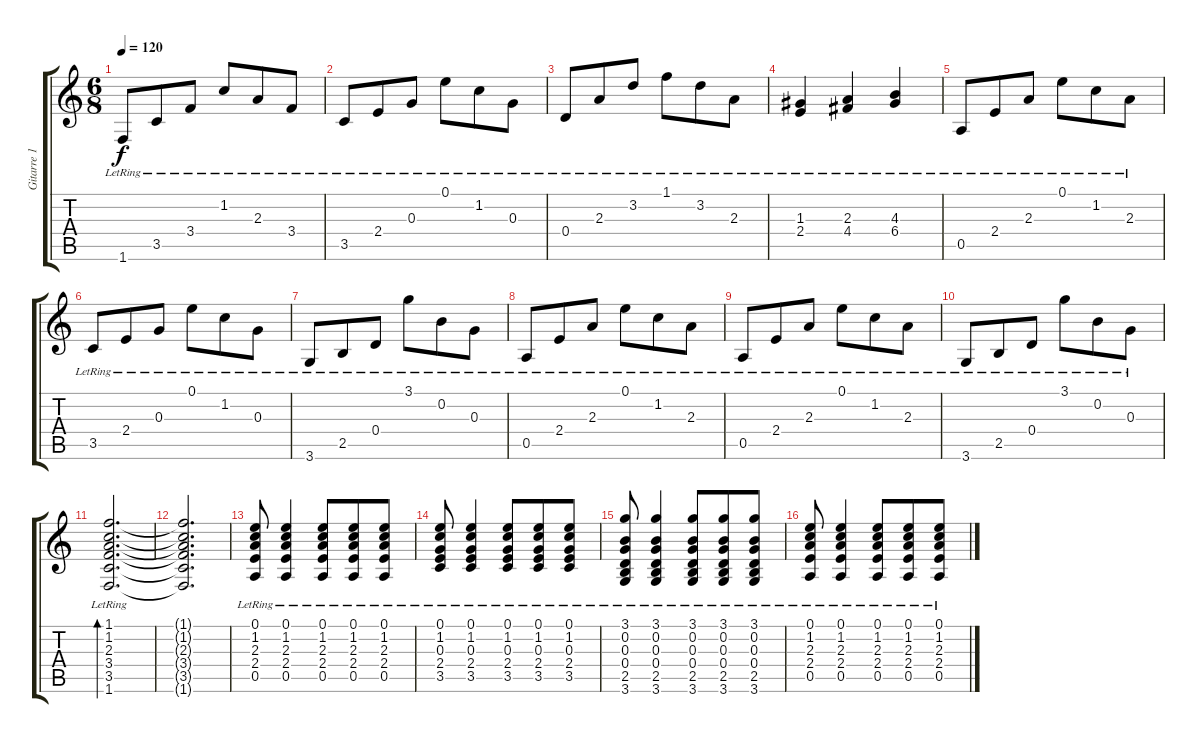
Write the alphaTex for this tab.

\track ("Gitarre 1" "Gitarre 1") {instrument acousticguitarsteel}
\staff {score tabs}
\tuning (E4 B3 G3 D3 A2 E2) {hide}
\ts (6 8)
\tempo 120
\clef g2
\ks c
1.6{lr}.8{dy f} 3.5{lr}.8 3.4{lr}.8 1.2{lr}.8 2.3{lr}.8 3.4{lr}.8 |
3.5{lr}.8 2.4{lr}.8 0.3{lr}.8 0.1{lr}.8 1.2{lr}.8 0.3{lr}.8 |
0.4{lr}.8 2.3{lr}.8 3.2{lr}.8 1.1{lr}.8 3.2{lr}.8 2.3{lr}.8 |
(1.3{lr} 2.4{lr}).4 (2.3{lr} 4.4{lr}).4 (4.3{lr} 6.4{lr}).4 |
0.5{lr}.8 2.4{lr}.8 2.3{lr}.8 0.1{lr}.8 1.2{lr}.8 2.3{lr}.8 |
3.5{lr}.8 2.4{lr}.8 0.3{lr}.8 0.1{lr}.8 1.2{lr}.8 0.3{lr}.8 |
3.6{lr}.8 2.5{lr}.8 0.4{lr}.8 3.1{lr}.8 0.2{lr}.8 0.3{lr}.8 |
0.5{lr}.8 2.4{lr}.8 2.3{lr}.8 0.1{lr}.8 1.2{lr}.8 2.3{lr}.8 |
0.5{lr}.8 2.4{lr}.8 2.3{lr}.8 0.1{lr}.8 1.2{lr}.8 2.3{lr}.8 |
3.6{lr}.8 2.5{lr}.8 0.4{lr}.8 3.1{lr}.8 0.2{lr}.8 0.3{lr}.8 |
(1.1{lr} 1.2{lr} 2.3{lr} 3.4{lr} 3.5{lr} 1.6{lr}).2{d bd 240} |
(1.1{t} 1.2{t} 2.3{t} 3.4{t} 3.5{t} 1.6{t}).2{d} |
(0.1{lr} 1.2{lr} 2.3{lr} 2.4{lr} 0.5{lr}).8 (0.1{lr} 1.2{lr} 2.3{lr} 2.4{lr} 0.5{lr}).4 (0.1{lr} 1.2{lr} 2.3{lr} 2.4{lr} 0.5{lr}).8 (0.1{lr} 1.2{lr} 2.3{lr} 2.4{lr} 0.5{lr}).8 (0.1{lr} 1.2{lr} 2.3{lr} 2.4{lr} 0.5{lr}).8 |
(0.1{lr} 1.2{lr} 0.3{lr} 2.4{lr} 3.5{lr}).8 (0.1{lr} 1.2{lr} 0.3{lr} 2.4{lr} 3.5{lr}).4 (0.1{lr} 1.2{lr} 0.3{lr} 2.4{lr} 3.5{lr}).8 (0.1{lr} 1.2{lr} 0.3{lr} 2.4{lr} 3.5{lr}).8 (0.1{lr} 1.2{lr} 0.3{lr} 2.4{lr} 3.5{lr}).8 |
(3.1{lr} 0.2{lr} 0.3{lr} 0.4{lr} 2.5{lr} 3.6{lr}).8 (3.1{lr} 0.2{lr} 0.3{lr} 0.4{lr} 2.5{lr} 3.6{lr}).4 (3.1{lr} 0.2{lr} 0.3{lr} 0.4{lr} 2.5{lr} 3.6{lr}).8 (3.1{lr} 0.2{lr} 0.3{lr} 0.4{lr} 2.5{lr} 3.6{lr}).8 (3.1{lr} 0.2{lr} 0.3{lr} 0.4{lr} 2.5{lr} 3.6{lr}).8 |
(0.1{lr} 1.2{lr} 2.3{lr} 2.4{lr} 0.5{lr}).8 (0.1{lr} 1.2{lr} 2.3{lr} 2.4{lr} 0.5{lr}).4 (0.1{lr} 1.2{lr} 2.3{lr} 2.4{lr} 0.5{lr}).8 (0.1{lr} 1.2{lr} 2.3{lr} 2.4{lr} 0.5{lr}).8 (0.1{lr} 1.2{lr} 2.3{lr} 2.4{lr} 0.5{lr}).8
